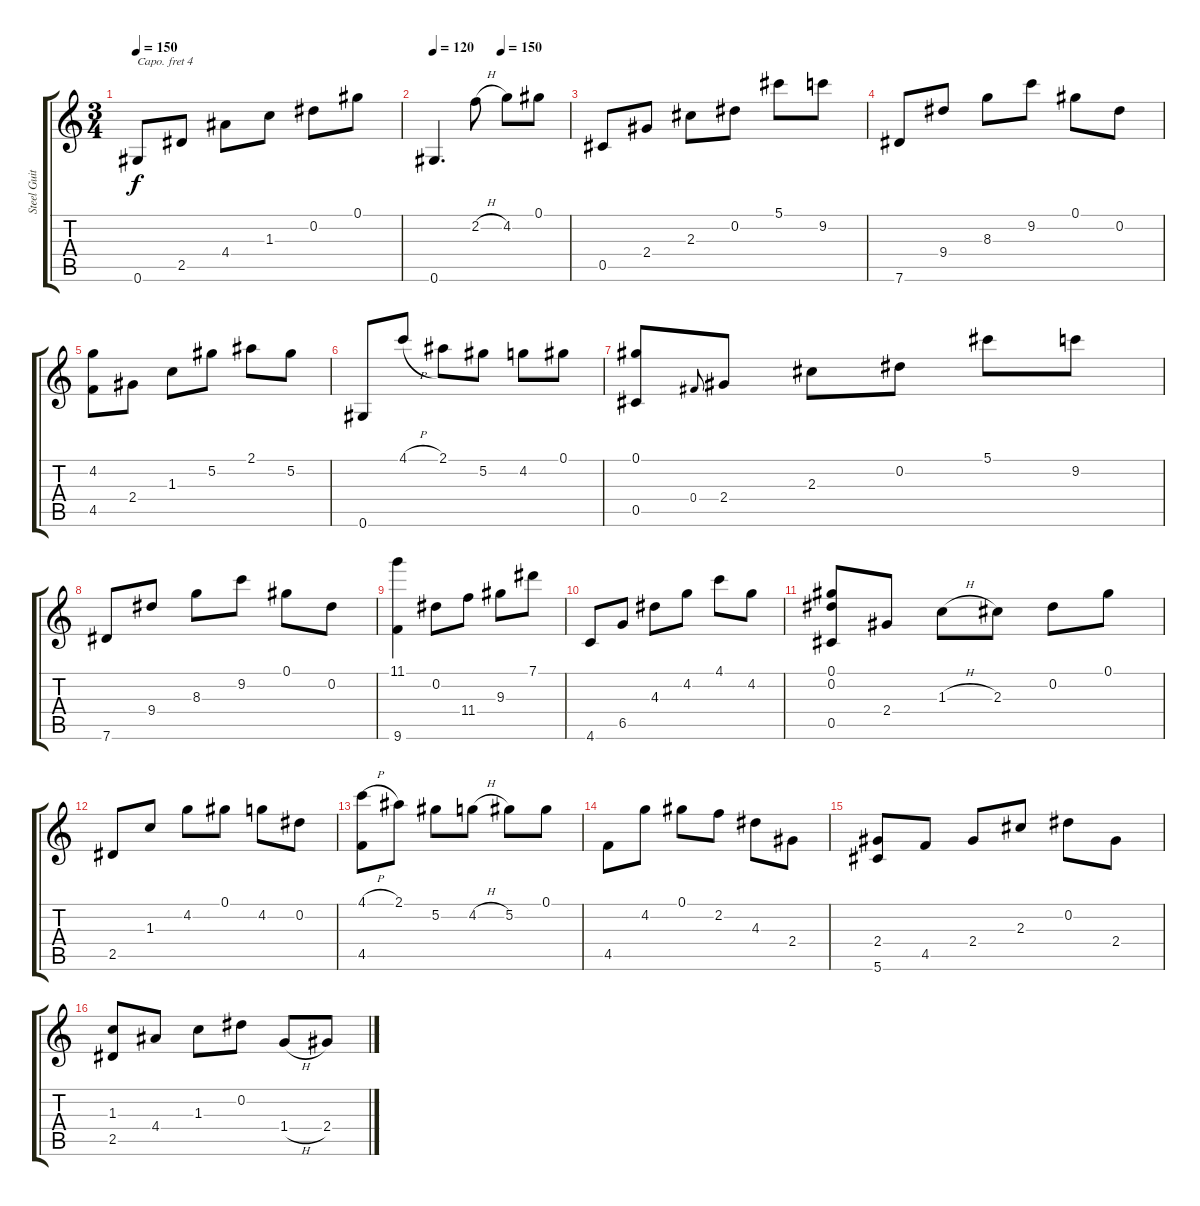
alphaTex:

\track ("Steel Guitar" "Steel Guit") {instrument acousticguitarsteel}
\staff {score tabs}
\capo 4
\tuning (E4 B3 G3 D3 A2 E2) {hide}
\ts (3 4)
\tempo 150
\clef g2
\ks c
0.6.8{dy f} 2.5.8 4.4.8 1.3.8 0.2.8 0.1.8 |
\tempo 120
\tempo (150 0.5)
0.6.4{d} 2.2{h}.8 4.2.8 0.1.8 |
0.5.8 2.4.8 2.3.8 0.2.8 5.1.8 9.2.8 |
7.6.8 9.4.8 8.3.8 9.2.8 0.1.8 0.2.8 |
(4.2 4.5).8 2.4.8 1.3.8 5.2.8 2.1.8 5.2.8 |
0.6.8 4.1{h}.8 2.1.8 5.2.8 4.2.8 0.1.8 |
(0.1 0.5).8 0.4.8{gr onbeat} 2.4.8 2.3.8 0.2.8 5.1.8 9.2.8 |
7.6.8 9.4.8 8.3.8 9.2.8 0.1.8 0.2.8 |
(11.1 9.6).4 0.2.8 11.4.8 9.3.8 7.1.8 |
4.6.8 6.5.8 4.3.8 4.2.8 4.1.8 4.2.8 |
(0.1 0.2 0.5).8 2.4.8 1.3{h}.8 2.3.8 0.2.8 0.1.8 |
2.5.8 1.3.8 4.2.8 0.1.8 4.2.8 0.2.8 |
(4.1{h} 4.5).8 2.1.8 5.2.8 4.2{h}.8 5.2.8 0.1.8 |
4.5.8 4.2.8 0.1.8 2.2.8 4.3.8 2.4.8 |
(2.4 5.6).8 4.5.8 2.4.8 2.3.8 0.2.8 2.4.8 |
(1.3 2.5).8 4.4.8 1.3.8 0.2.8 1.4{h}.8 2.4.8
